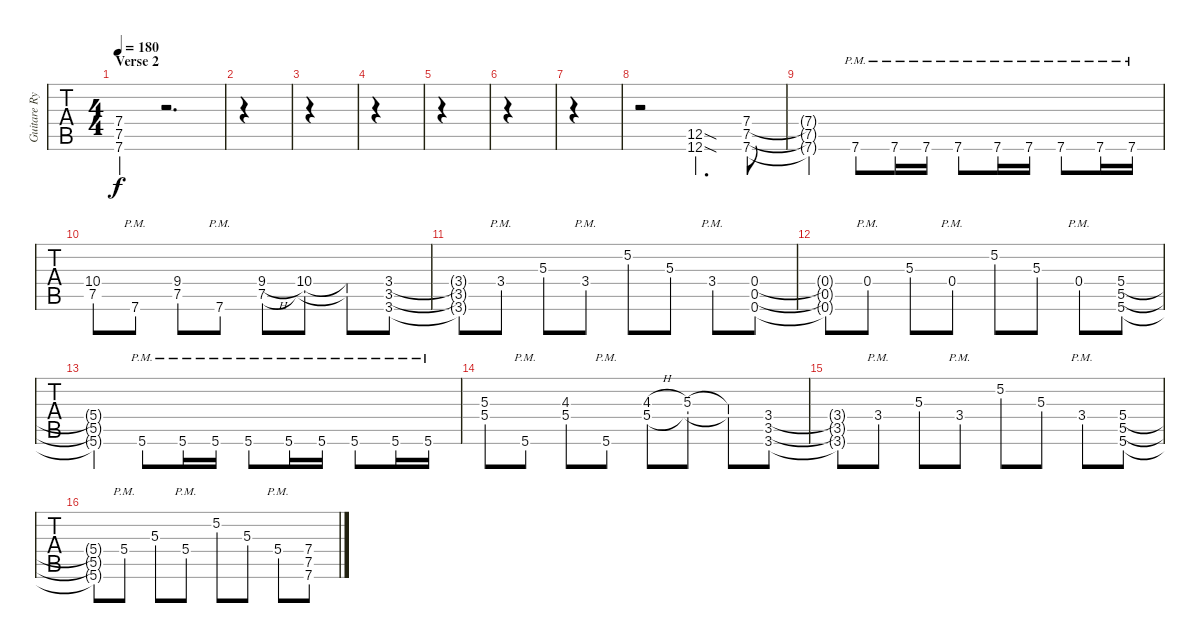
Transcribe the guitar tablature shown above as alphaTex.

\track ("Guitare Rythm 1" "Guitare Ry") {instrument distortionguitar}
\staff {tabs}
\tuning (D4 A3 F3 C3 G2 C2) {hide}
\ts (4 4)
\section ("" "Verse 2")
\tempo 180
\clef g2
\ks c
(7.4{t} 7.5{t} 7.6{t}).4{dy f} r.2{d} |
|
|
|
|
|
|
r.2 (12.5{sod} 12.6{sod}).4{d} (7.4 7.5 7.6).8 |
(7.4{t} 7.5{t} 7.6{t}).4 7.6{pm}.8 7.6{pm}.16 7.6{pm}.16 7.6{pm}.8 7.6{pm}.16 7.6{pm}.16 7.6{pm}.8 7.6{pm}.16 7.6{pm}.16 |
(10.4 7.5).8 7.6{pm}.8 (9.4 7.5).8 7.6{pm}.8 (9.4{h} 7.5).8 (10.4 7.5{t}).8 (10.4{t} 7.5{t}).8 (3.4 3.5 3.6).8 |
(3.4{t} 3.5{t} 3.6{t}).8 3.4{pm}.8 5.3.8 3.4{pm}.8 5.2.8 5.3.8 3.4{pm}.8 (0.4 0.5 0.6).8 |
(0.4{t} 0.5{t} 0.6{t}).8 0.4{pm}.8 5.3.8 0.4{pm}.8 5.2.8 5.3.8 0.4{pm}.8 (5.4 5.5 5.6).8 |
(5.4{t} 5.5{t} 5.6{t}).4 5.6{pm}.8 5.6{pm}.16 5.6{pm}.16 5.6{pm}.8 5.6{pm}.16 5.6{pm}.16 5.6{pm}.8 5.6{pm}.16 5.6{pm}.16 |
(5.3 5.4).8 5.6{pm}.8 (4.3 5.4).8 5.6{pm}.8 (4.3{h} 5.4).8 (5.3 5.4{t}).8 (5.3{t} 5.4{t}).8 (3.4 3.5 3.6).8 |
(3.4{t} 3.5{t} 3.6{t}).8 3.4{pm}.8 5.3.8 3.4{pm}.8 5.2.8 5.3.8 3.4{pm}.8 (5.4 5.5 5.6).8 |
(5.4{t} 5.5{t} 5.6{t}).8 5.4{pm}.8 5.3.8 5.4{pm}.8 5.2.8 5.3.8 5.4{pm}.8 (7.4 7.5 7.6).8
